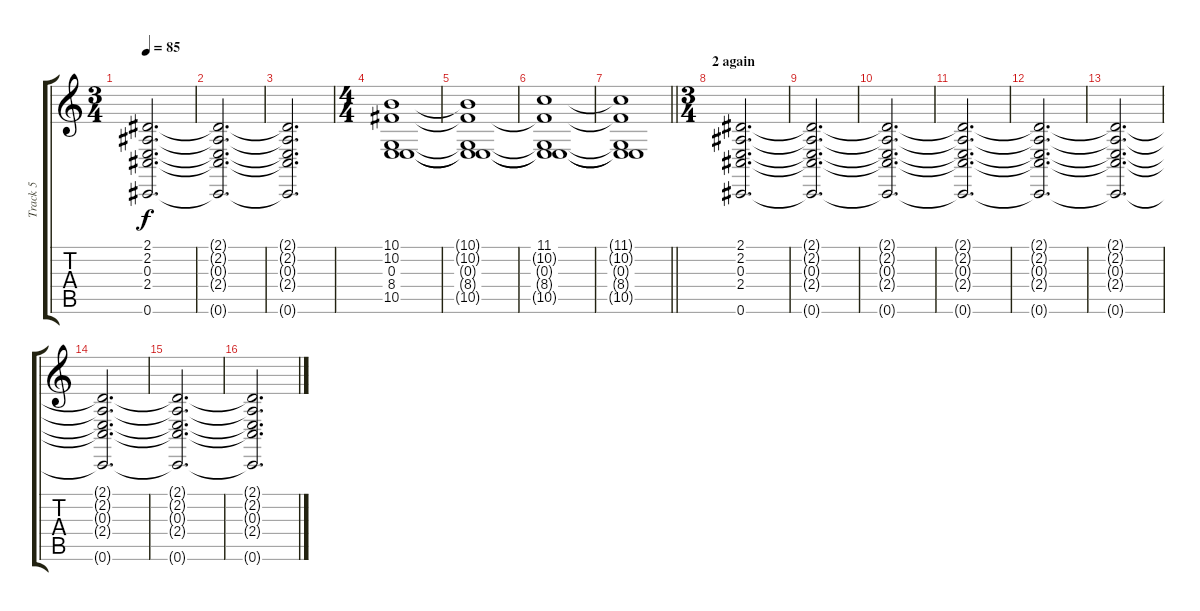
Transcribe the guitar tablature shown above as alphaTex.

\track ("Track 5" "Track 5") {instrument pad3polysynth}
\staff {score tabs}
\tuning (Db4 Ab3 E3 B2 Gb2 Db2) {hide}
\ts (3 4)
\tempo 85
\clef g2
\ks c
(2.1{t} 2.2{t} 0.3{t} 2.4{t} 0.6{t}).2{d dy f} |
(2.1{t} 2.2{t} 0.3{t} 2.4{t} 0.6{t}).2{d} |
(2.1{t} 2.2{t} 0.3{t} 2.4{t} 0.6{t}).2{d} |
\ts (4 4)
(10.1 10.2 0.3 8.4 10.5).1 |
(10.1{t} 10.2{t} 0.3{t} 8.4{t} 10.5{t}).1 |
(11.1 10.2{t} 0.3{t} 8.4{t} 10.5{t}).1 |
\barLineRight lightlight
(11.1{t} 10.2{t} 0.3{t} 8.4{t} 10.5{t}).1 |
\ts (3 4)
\section ("" "2 again")
(2.1 2.2 0.3 2.4 0.6).2{d} |
(2.1{t} 2.2{t} 0.3{t} 2.4{t} 0.6{t}).2{d} |
(2.1{t} 2.2{t} 0.3{t} 2.4{t} 0.6{t}).2{d} |
(2.1{t} 2.2{t} 0.3{t} 2.4{t} 0.6{t}).2{d} |
(2.1{t} 2.2{t} 0.3{t} 2.4{t} 0.6{t}).2{d} |
(2.1{t} 2.2{t} 0.3{t} 2.4{t} 0.6{t}).2{d} |
(2.1{t} 2.2{t} 0.3{t} 2.4{t} 0.6{t}).2{d} |
(2.1{t} 2.2{t} 0.3{t} 2.4{t} 0.6{t}).2{d} |
(2.1{t} 2.2{t} 0.3{t} 2.4{t} 0.6{t}).2{d}
